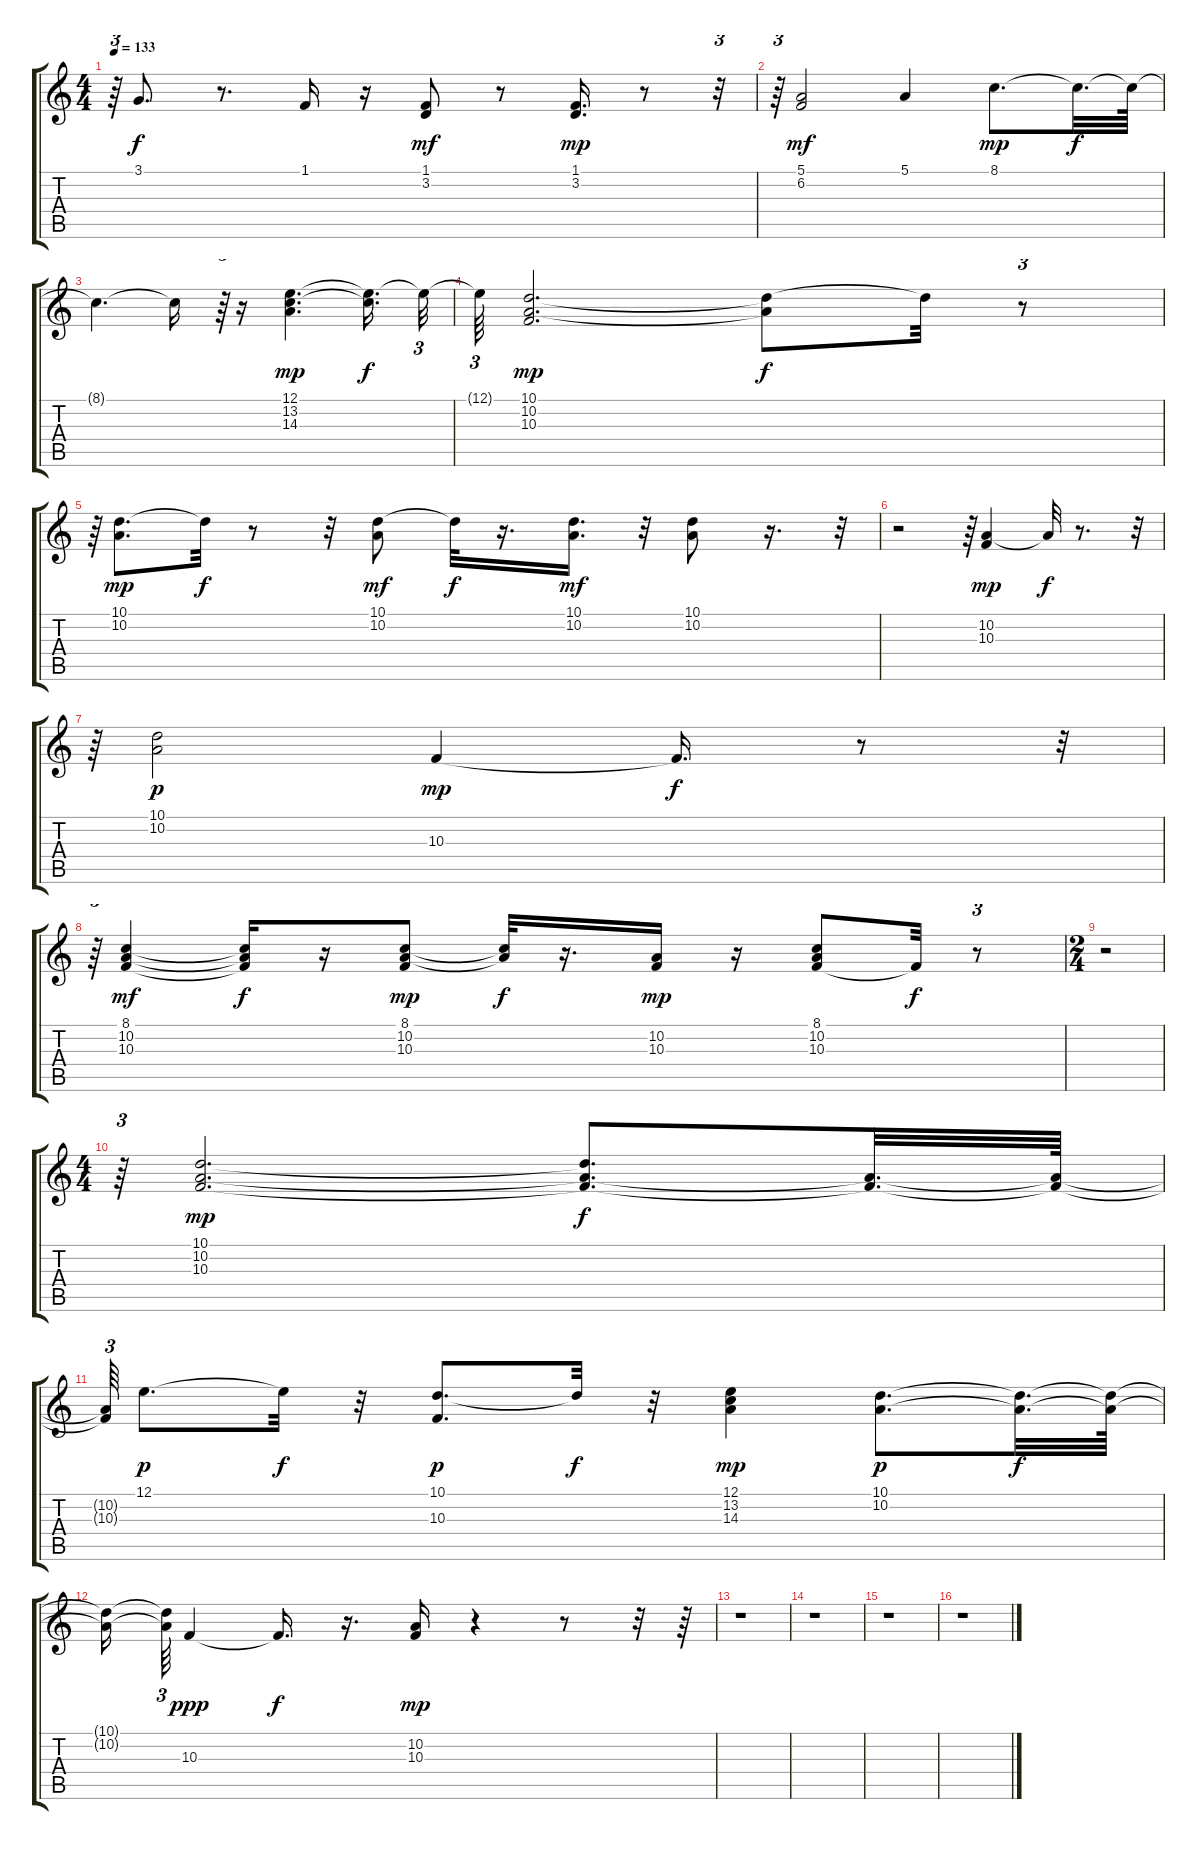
\track "" {instrument synthstrings2}
\staff {score tabs}
\tuning (E4 B3 G3 D3 A2 E2) {hide}
\ts (4 4)
\tempo 133
\clef g2
\ks c
r.64{tu (3 2) dy f} 3.1.8{d} r.8{d} 1.1.16 r.16 (1.1 3.2).8{dy mf} r.8 (1.1 3.2).16{d dy mp} r.8 r.32{tu (3 2)} |
r.64{tu (3 2)} (5.1 6.2).2{dy mf} 5.1.4 8.1.8{d dy mp} 8.1{t}.32{d dy f} 8.1{t}.64 |
8.1{t}.4{d} 8.1{t}.16 r.64{tu (3 2)} r.16 (12.1 13.2 14.3).4{d dy mp} (12.1{t} 13.2{t}).16{d dy f} 12.1{t}.32{tu (3 2)} |
12.1{t}.64{tu (3 2)} (10.1 10.2 10.3).2{d dy mp} (10.1{t} 10.2{t}).8{dy f} 10.1{t}.32 r.8{tu (3 2)} |
r.64{tu (3 2)} (10.1 10.2).8{d dy mp} 10.1{t}.32{dy f} r.8 r.32 (10.1 10.2).8{dy mf} 10.1{t}.32{dy f} r.16{d} (10.1 10.2).16{d dy mf} r.32 (10.1 10.2).8 r.16{d} r.32{tu (3 2)} |
r.2 r.64{tu (3 2)} (10.2 10.3).4{dy mp} 10.2{t}.32{dy f} r.8{d} r.32{tu (3 2)} |
r.64{tu (3 2)} (10.1 10.2).2{dy p} 10.3.4{dy mp} 10.3{t}.16{d dy f} r.8 r.32{tu (3 2)} |
r.64{tu (3 2)} (8.1 10.2 10.3).4{dy mf} (8.1{t} 10.2{t} 10.3{t}).16{dy f} r.16 (8.1 10.2 10.3).8{dy mp} (8.1{t} 10.2{t}).32{dy f} r.16{d} (10.2 10.3).16{dy mp} r.16 (8.1 10.2 10.3).8 10.3{t}.32{dy f} r.8{tu (3 2)} |
\ts (2 4)
r.2 |
\ts (4 4)
r.64{tu (3 2)} (10.1 10.2 10.3).2{d dy mp} (10.1{t} 10.2{t} 10.3{t}).8{d dy f} (10.2{t} 10.3{t}).32{d} (10.2{t} 10.3{t}).64 |
(10.2{t} 10.3{t}).64{tu (3 2)} 12.1.8{d dy p} 12.1{t}.32{dy f} r.32 (10.1 10.3).8{d dy p} 10.1{t}.32{dy f} r.32 (12.1 13.2 14.3).4{dy mp} (10.1 10.2).8{d dy p} (10.1{t} 10.2{t}).32{d dy f} (10.1{t} 10.2{t}).64 |
(10.1{t} 10.2{t}).16 (10.1{t} 10.2{t}).64{tu (3 2)} 10.3.4{dy ppp} 10.3{t}.16{d dy f} r.16{d} (10.2 10.3).16{dy mp} r.4 r.8 r.32 r.64 |
r.1 |
r.1 |
r.1 |
r.1
